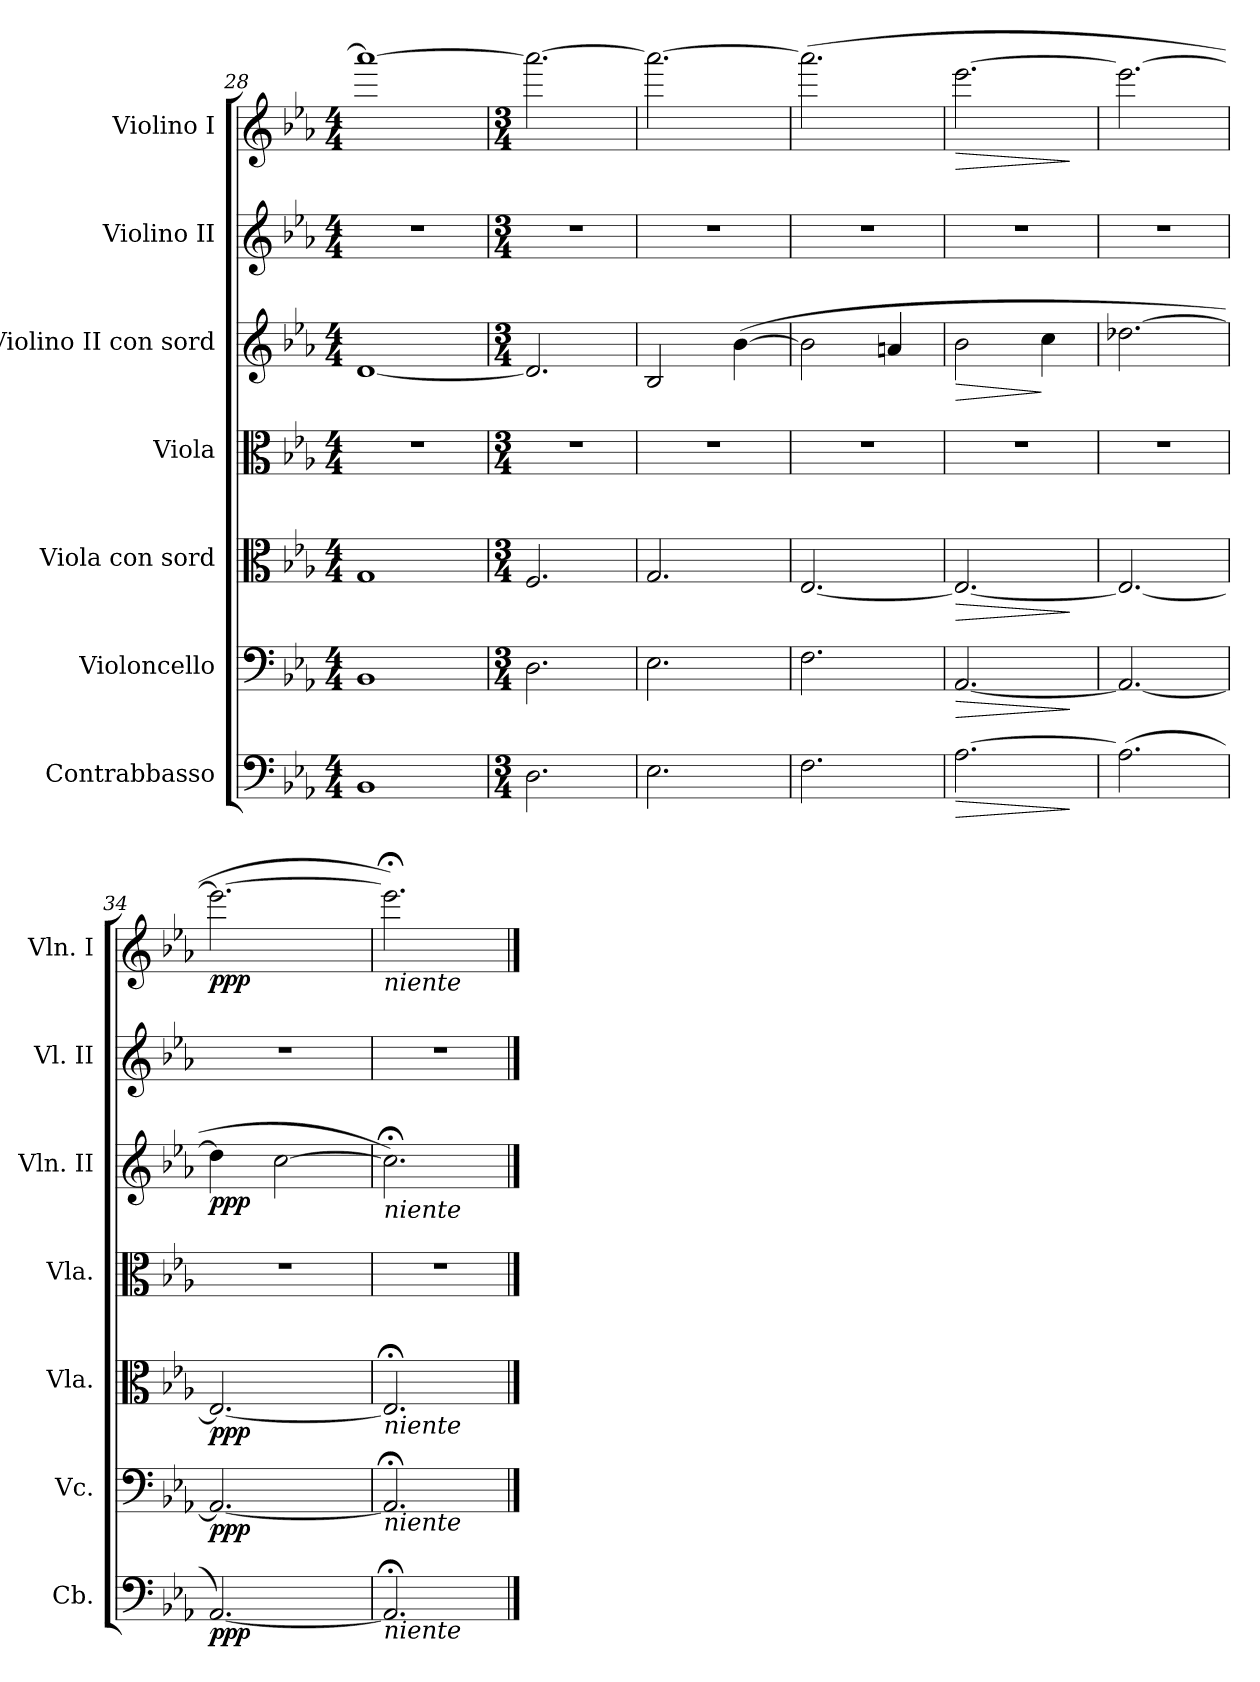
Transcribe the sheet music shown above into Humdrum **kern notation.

**kern	**dynam	**kern	**dynam	**kern	**dynam	**kern	**kern	**dynam	**kern	**kern	**dynam
*part7	*part7	*part6	*part6	*part5	*part5	*part4	*part3	*part3	*part2	*part1	*part1
*staff7	*staff7	*staff6	*staff6	*staff5	*staff5	*staff4	*staff3	*staff3	*staff2	*staff1	*staff1
*I"Contrabbasso	*	*I"Violoncello	*	*I"Viola con sord	*	*I"Viola	*I"Violino II con sord	*	*I"Violino II	*I"Violino I	*
*I'Cb.	*	*I'Vc.	*	*I'Vla.	*	*I'Vla.	*I'Vln. II	*	*I'Vl. II	*I'Vln. I	*
*clefF4	*	*clefF4	*	*clefC3	*	*clefC3	*clefG2	*	*clefG2	*clefG2	*
*ITrd7c12	*	*	*	*	*	*	*	*	*	*	*
*k[b-e-a-]	*	*k[b-e-a-]	*	*k[b-e-a-]	*	*k[b-e-a-]	*k[b-e-a-]	*	*k[b-e-a-]	*k[b-e-a-]	*
*E-:	*	*E-:	*	*E-:	*	*E-:	*E-:	*	*E-:	*E-:	*
*M4/4	*	*M4/4	*	*M4/4	*	*M4/4	*M4/4	*	*M4/4	*M4/4	*
=28	=28	=28	=28	=28	=28	=28	=28	=28	=28	=28	=28
1BBB-i	.	1BB-i	.	1Gi	.	1r	[<1di	.	1r	1aaa-i_>	.
=29	=29	=29	=29	=29	=29	=29	=29	=29	=29	=29	=29
*M3/4	*	*M3/4	*	*M3/4	*	*M3/4	*M3/4	*	*M3/4	*M3/4	*
!	!	!	!	!	!	!LO:N:vis=1	!	!	!LO:N:vis=1	!	!
2.DDi\	.	2.Di\	.	2.Fi/	.	2.r	2.di/]	.	2.r	2.aaa-i\_>	.
=30	=30	=30	=30	=30	=30	=30	=30	=30	=30	=30	=30
!	!	!	!	!	!	!LO:N:vis=1	!	!	!LO:N:vis=1	!	!
2.EE-i\	.	2.E-i\	.	2.Gi/	.	2.r	2B-i/	.	2.r	2.aaa-i\_>	.
.	.	.	.	.	.	.	([>4b-i\	.	.	.	.
=31	=31	=31	=31	=31	=31	=31	=31	=31	=31	=31	=31
!	!	!	!	!	!	!LO:N:vis=1	!	!	!LO:N:vis=1	!	!
2.FFi\	.	2.Fi\	.	[<2.E-i/	.	2.r	2b-i\]	.	2.r	(2.aaa-i\]	.
.	.	.	.	.	.	.	4ani/	.	.	.	.
=32	=32	=32	=32	=32	=32	=32	=32	=32	=32	=32	=32
!	!LO:HP:b	!	!LO:HP:b	!	!LO:HP:b	!LO:N:vis=1	!	!LO:HP:b	!LO:N:vis=1	!	!LO:HP:b
[>2.AA-i\	>	[<2.AA-i/	>	2.E-i/_<	>	2.r	2b-i\	>	2.r	[>2.eee-i\	>
.	.	.	.	.	.	.	4cci\	]	.	.	.
.	]	.	]	.	]	.	.	.	.	.	]
=33	=33	=33	=33	=33	=33	=33	=33	=33	=33	=33	=33
!	!	!	!	!	!	!LO:N:vis=1	!	!	!LO:N:vis=1	!	!
(2.AA-i\]	.	2.AA-i/_<	.	2.E-i/_<	.	2.r	[>2.dd-Xi\	.	2.r	2.eee-i\_>	.
=34	=34	=34	=34	=34	=34	=34	=34	=34	=34	=34	=34
!	!	!	!	!	!	!LO:N:vis=1	!	!	!LO:N:vis=1	!	!
[<2.AAA-i/)	ppp	2.AA-i/_<	ppp	2.E-i/_<	ppp	2.r	4dd-i\]	ppp	2.r	2.eee-i\_>	ppp
.	.	.	.	.	.	.	[>2cci\	.	.	.	.
=35	=35	=35	=35	=35	=35	=35	=35	=35	=35	=35	=35
!	!	!	!	!	!	!	!	!	!	!LO:TX:b:i:t=niente	!
!	!	!	!	!	!	!	!LO:TX:b:i:t=niente	!	!	!	!
!	!	!	!	!LO:TX:b:i:t=niente	!	!	!	!	!	!	!
!	!	!LO:TX:b:i:t=niente	!	!	!	!	!	!	!	!	!
!LO:TX:b:i:t=niente	!	!	!	!	!	!	!	!	!	!	!
!	!	!	!	!	!	!LO:N:vis=1	!	!	!LO:N:vis=1	!	!
2.AAA-;i/]	.	2.AA-;i/]	.	2.E-;i/]	.	2.r	2.cc;i\])	.	2.r	2.eee-;i\])	.
==	==	==	==	==	==	==	==	==	==	==	==
*-	*-	*-	*-	*-	*-	*-	*-	*-	*-	*-	*-
